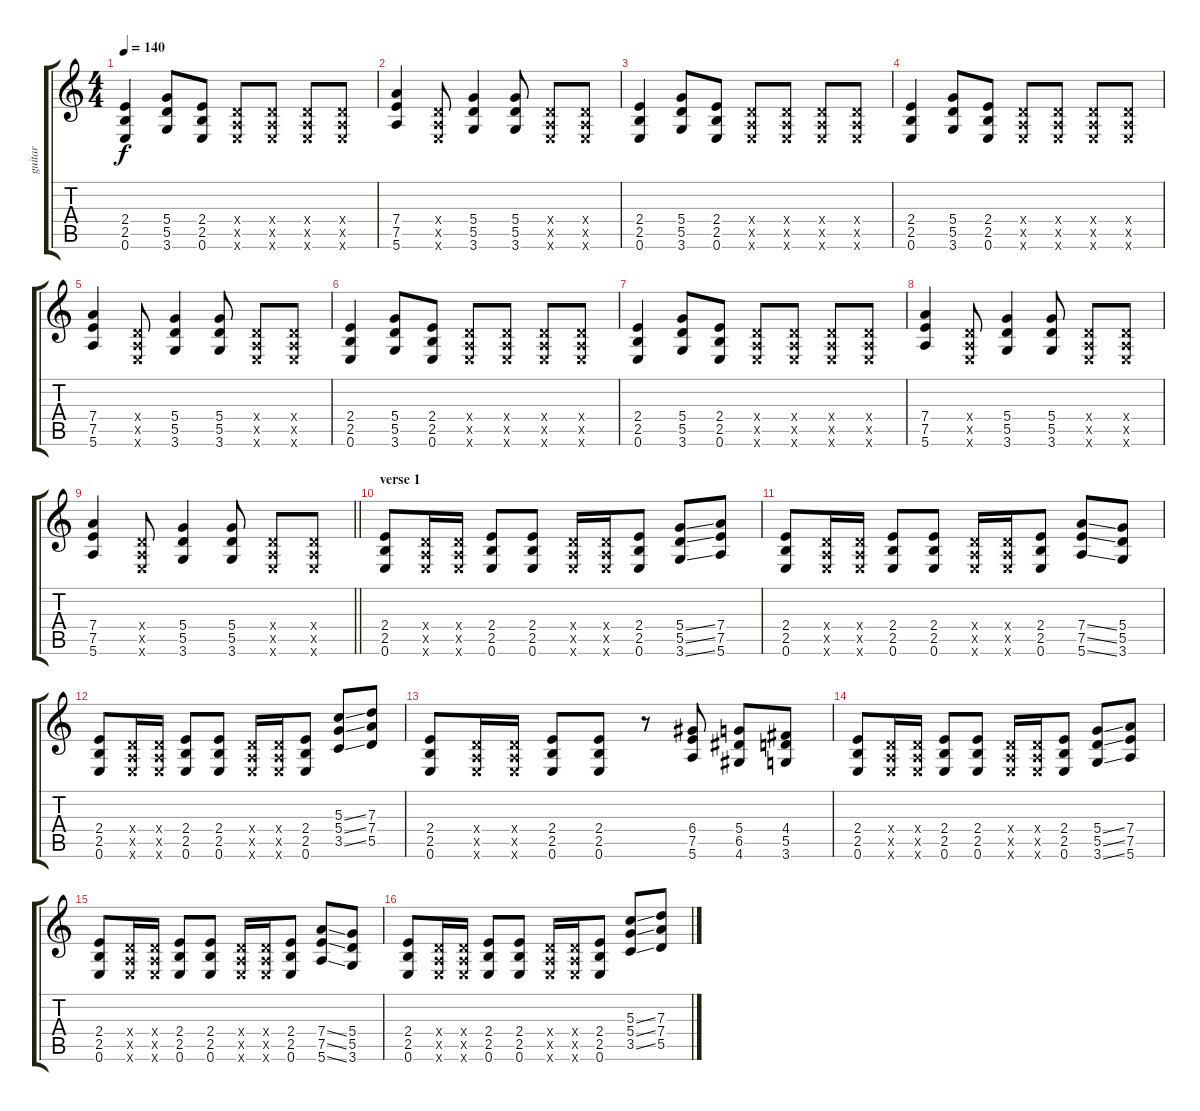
\track ("guitar" "guitar") {instrument acousticguitarsteel}
\staff {score tabs}
\tuning (E4 B3 G3 D3 A2 E2) {hide}
\ts (4 4)
\tempo 140
\clef g2
\ks aminor
(2.4 2.5 0.6).4{dy f} (5.4 5.5 3.6).8 (2.4 2.5 0.6).8 (0.4{x} 0.5{x} 0.6{x}).8 (0.4{x} 0.5{x} 0.6{x}).8 (0.4{x} 0.5{x} 0.6{x}).8 (0.4{x} 0.5{x} 0.6{x}).8 |
(7.4 7.5 5.6).4 (0.4{x} 0.5{x} 0.6{x}).8 (5.4 5.5 3.6).4 (5.4 5.5 3.6).8 (0.4{x} 0.5{x} 0.6{x}).8 (0.4{x} 0.5{x} 0.6{x}).8 |
(2.4 2.5 0.6).4 (5.4 5.5 3.6).8 (2.4 2.5 0.6).8 (0.4{x} 0.5{x} 0.6{x}).8 (0.4{x} 0.5{x} 0.6{x}).8 (0.4{x} 0.5{x} 0.6{x}).8 (0.4{x} 0.5{x} 0.6{x}).8 |
(2.4 2.5 0.6).4 (5.4 5.5 3.6).8 (2.4 2.5 0.6).8 (0.4{x} 0.5{x} 0.6{x}).8 (0.4{x} 0.5{x} 0.6{x}).8 (0.4{x} 0.5{x} 0.6{x}).8 (0.4{x} 0.5{x} 0.6{x}).8 |
(7.4 7.5 5.6).4 (0.4{x} 0.5{x} 0.6{x}).8 (5.4 5.5 3.6).4 (5.4 5.5 3.6).8 (0.4{x} 0.5{x} 0.6{x}).8 (0.4{x} 0.5{x} 0.6{x}).8 |
(2.4 2.5 0.6).4 (5.4 5.5 3.6).8 (2.4 2.5 0.6).8 (0.4{x} 0.5{x} 0.6{x}).8 (0.4{x} 0.5{x} 0.6{x}).8 (0.4{x} 0.5{x} 0.6{x}).8 (0.4{x} 0.5{x} 0.6{x}).8 |
(2.4 2.5 0.6).4 (5.4 5.5 3.6).8 (2.4 2.5 0.6).8 (0.4{x} 0.5{x} 0.6{x}).8 (0.4{x} 0.5{x} 0.6{x}).8 (0.4{x} 0.5{x} 0.6{x}).8 (0.4{x} 0.5{x} 0.6{x}).8 |
(7.4 7.5 5.6).4 (0.4{x} 0.5{x} 0.6{x}).8 (5.4 5.5 3.6).4 (5.4 5.5 3.6).8 (0.4{x} 0.5{x} 0.6{x}).8 (0.4{x} 0.5{x} 0.6{x}).8 |
\barLineRight lightlight
(7.4 7.5 5.6).4 (0.4{x} 0.5{x} 0.6{x}).8 (5.4 5.5 3.6).4 (5.4 5.5 3.6).8 (0.4{x} 0.5{x} 0.6{x}).8 (0.4{x} 0.5{x} 0.6{x}).8 |
\section ("" "verse 1")
\ks c
(2.4 2.5 0.6).8 (0.4{x} 0.5{x} 0.6{x}).16 (0.4{x} 0.5{x} 0.6{x}).16 (2.4 2.5 0.6).8 (2.4 2.5 0.6).8 (0.4{x} 0.5{x} 0.6{x}).16 (0.4{x} 0.5{x} 0.6{x}).16 (2.4 2.5 0.6).8 (5.4{ss} 5.5{ss} 3.6{ss}).8 (7.4 7.5 5.6).8 |
(2.4 2.5 0.6).8 (0.4{x} 0.5{x} 0.6{x}).16 (0.4{x} 0.5{x} 0.6{x}).16 (2.4 2.5 0.6).8 (2.4 2.5 0.6).8 (0.4{x} 0.5{x} 0.6{x}).16 (0.4{x} 0.5{x} 0.6{x}).16 (2.4 2.5 0.6).8 (7.4{ss} 7.5{ss} 5.6{ss}).8 (5.4 5.5 3.6).8 |
(2.4 2.5 0.6).8 (0.4{x} 0.5{x} 0.6{x}).16 (0.4{x} 0.5{x} 0.6{x}).16 (2.4 2.5 0.6).8 (2.4 2.5 0.6).8 (0.4{x} 0.5{x} 0.6{x}).16 (0.4{x} 0.5{x} 0.6{x}).16 (2.4 2.5 0.6).8 (5.3{ss} 5.4{ss} 3.5{ss}).8 (7.3 7.4 5.5).8 |
\ks aminor
(2.4 2.5 0.6).8 (0.4{x} 0.5{x} 0.6{x}).16 (0.4{x} 0.5{x} 0.6{x}).16 (2.4 2.5 0.6).8 (2.4 2.5 0.6).8 r.8 (6.4 7.5 5.6).8 (5.4 6.5 4.6).8 (4.4 5.5 3.6).8 |
\ks c
(2.4 2.5 0.6).8 (0.4{x} 0.5{x} 0.6{x}).16 (0.4{x} 0.5{x} 0.6{x}).16 (2.4 2.5 0.6).8 (2.4 2.5 0.6).8 (0.4{x} 0.5{x} 0.6{x}).16 (0.4{x} 0.5{x} 0.6{x}).16 (2.4 2.5 0.6).8 (5.4{ss} 5.5{ss} 3.6{ss}).8 (7.4 7.5 5.6).8 |
(2.4 2.5 0.6).8 (0.4{x} 0.5{x} 0.6{x}).16 (0.4{x} 0.5{x} 0.6{x}).16 (2.4 2.5 0.6).8 (2.4 2.5 0.6).8 (0.4{x} 0.5{x} 0.6{x}).16 (0.4{x} 0.5{x} 0.6{x}).16 (2.4 2.5 0.6).8 (7.4{ss} 7.5{ss} 5.6{ss}).8 (5.4 5.5 3.6).8 |
(2.4 2.5 0.6).8 (0.4{x} 0.5{x} 0.6{x}).16 (0.4{x} 0.5{x} 0.6{x}).16 (2.4 2.5 0.6).8 (2.4 2.5 0.6).8 (0.4{x} 0.5{x} 0.6{x}).16 (0.4{x} 0.5{x} 0.6{x}).16 (2.4 2.5 0.6).8 (5.3{ss} 5.4{ss} 3.5{ss}).8 (7.3 7.4 5.5).8
